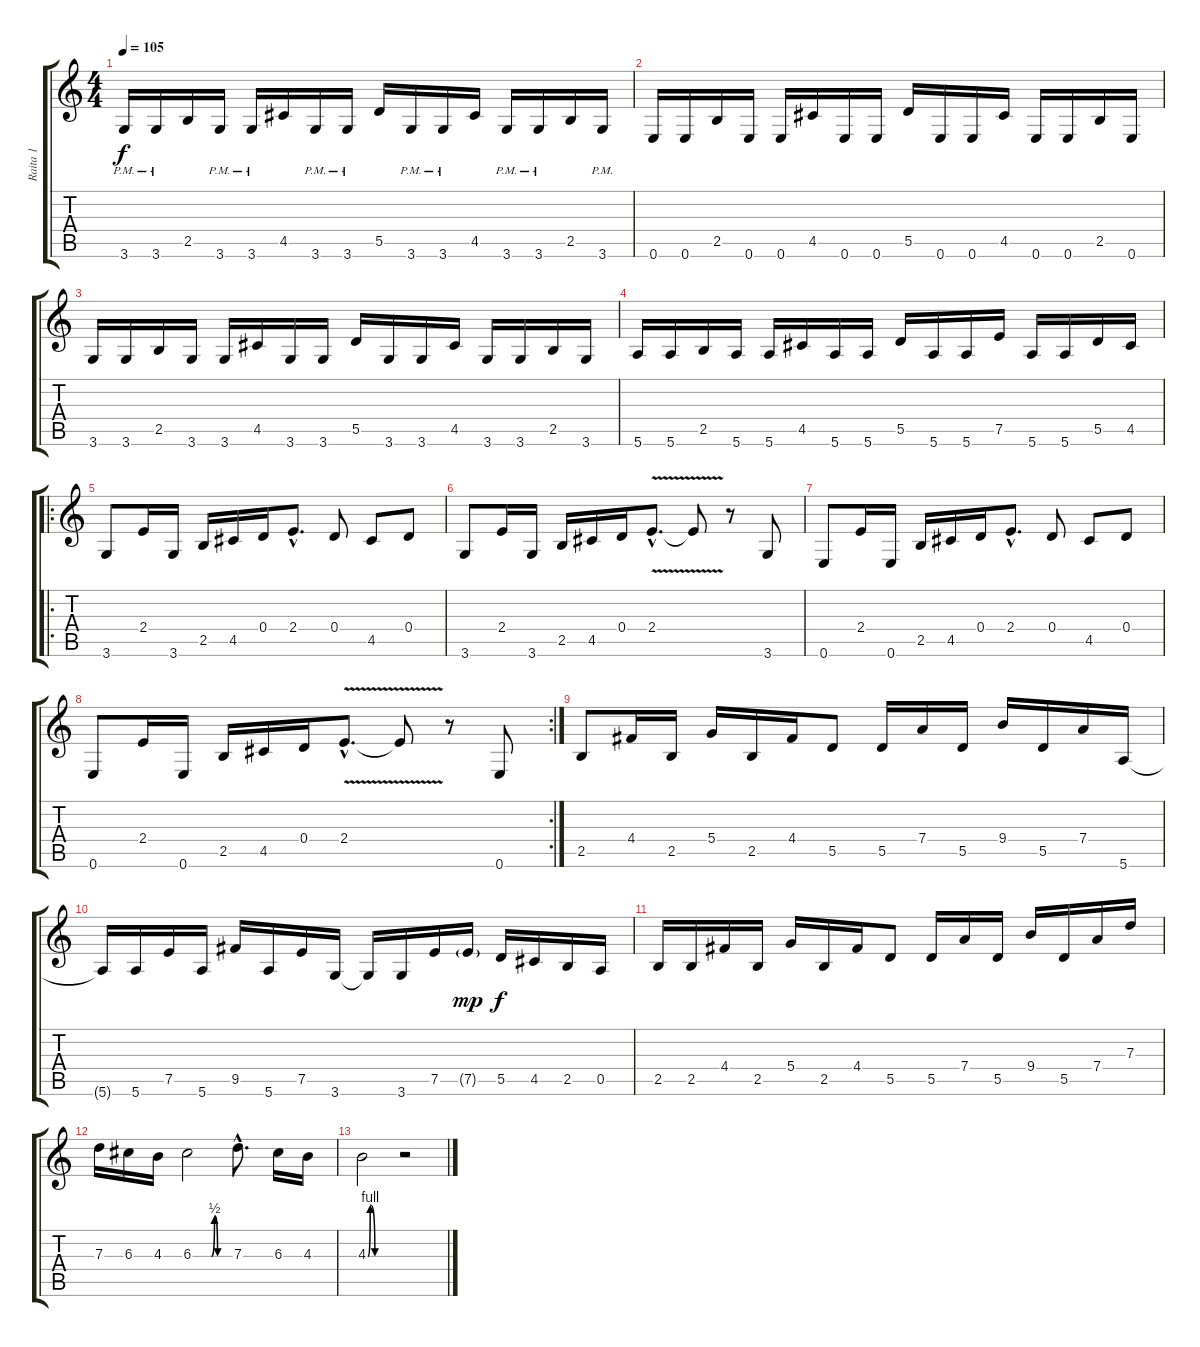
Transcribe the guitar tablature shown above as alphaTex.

\track ("Raita 1" "Raita 1") {instrument overdrivenguitar}
\staff {score tabs}
\tuning (E4 B3 G3 D3 A2 E2) {hide}
\ts (4 4)
\tempo 105
\clef g2
\ks c
3.6{pm}.16{dy f instrument electricguitarmuted} 3.6{pm}.16 2.5.16{instrument overdrivenguitar} 3.6{pm}.16{instrument electricguitarmuted} 3.6{pm}.16 4.5.16{instrument overdrivenguitar} 3.6{pm}.16{instrument electricguitarmuted} 3.6{pm}.16 5.5.16{instrument overdrivenguitar} 3.6{pm}.16{instrument electricguitarmuted} 3.6{pm}.16 4.5.16{instrument overdrivenguitar} 3.6{pm}.16{instrument electricguitarmuted} 3.6{pm}.16 2.5.16{instrument overdrivenguitar} 3.6{pm}.16{instrument electricguitarmuted} |
0.6.16{instrument electricguitarmuted} 0.6.16 2.5.16{instrument overdrivenguitar} 0.6.16{instrument electricguitarmuted} 0.6.16 4.5.16{instrument overdrivenguitar} 0.6.16{instrument electricguitarmuted} 0.6.16 5.5.16{instrument overdrivenguitar} 0.6.16{instrument electricguitarmuted} 0.6.16 4.5.16{instrument overdrivenguitar} 0.6.16{instrument electricguitarmuted} 0.6.16 2.5.16{instrument overdrivenguitar} 0.6.16{instrument electricguitarmuted} |
3.6.16{instrument electricguitarmuted} 3.6.16 2.5.16{instrument overdrivenguitar} 3.6.16{instrument electricguitarmuted} 3.6.16 4.5.16{instrument overdrivenguitar} 3.6.16{instrument electricguitarmuted} 3.6.16 5.5.16{instrument overdrivenguitar} 3.6.16{instrument electricguitarmuted} 3.6.16 4.5.16{instrument overdrivenguitar} 3.6.16{instrument electricguitarmuted} 3.6.16 2.5.16{instrument overdrivenguitar} 3.6.16{instrument electricguitarmuted} |
5.6.16{instrument electricguitarmuted} 5.6.16 2.5.16{instrument overdrivenguitar} 5.6.16{instrument electricguitarmuted} 5.6.16 4.5.16{instrument overdrivenguitar} 5.6.16{instrument electricguitarmuted} 5.6.16 5.5.16{instrument overdrivenguitar} 5.6.16{instrument electricguitarmuted} 5.6.16 7.5.16{instrument overdrivenguitar} 5.6.16{instrument electricguitarmuted} 5.6.16 5.5.16{instrument overdrivenguitar} 4.5.16 |
\ro
3.6.8{instrument overdrivenguitar} 2.4.16 3.6.16 2.5.16 4.5.16 0.4.16 2.4{hac}.8{d} 0.4.8 4.5.8 0.4.8 |
3.6.8 2.4.16 3.6.16 2.5.16 4.5.16 0.4.16 2.4{v hac}.8{d} 2.4{t}.8 r.8 3.6.8 |
0.6.8 2.4.16 0.6.16 2.5.16 4.5.16 0.4.16 2.4{hac}.8{d} 0.4.8 4.5.8 0.4.8 |
\rc 2
0.6.8 2.4.16 0.6.16 2.5.16 4.5.16 0.4.16 2.4{v hac}.8{d} 2.4{t}.8 r.8 0.6.8 |
2.5.8 4.4.16 2.5.16 5.4.16 2.5.16 4.4.16 5.5.8 5.5.16 7.4.16 5.5.16 9.4.16 5.5.16 7.4.16 5.6.16 |
5.6{t}.16 5.6.16 7.5.16 5.6.16 9.5.16 5.6.16 7.5.16 3.6.16 3.6{t}.16 3.6.16 7.5.16 7.5{g}.16{dy mp} 5.5.16{dy f} 4.5.16 2.5.16 0.5.16 |
2.5.16 2.5.16 4.4.16 2.5.16 5.4.16 2.5.16 4.4.16 5.5.8 5.5.16 7.4.16 5.5.16 9.4.16 5.5.16 7.4.16 7.3.16 |
7.3.16 6.3.16 4.3.16 6.3{be (custom 0 0 30 0 35 2 40 0 60 0)}.2 7.3{hac}.8{d} 6.3.16 4.3.16 |
4.3{be (custom 0 0 5 4 15 0 30 0 60 0)}.2 r.2
